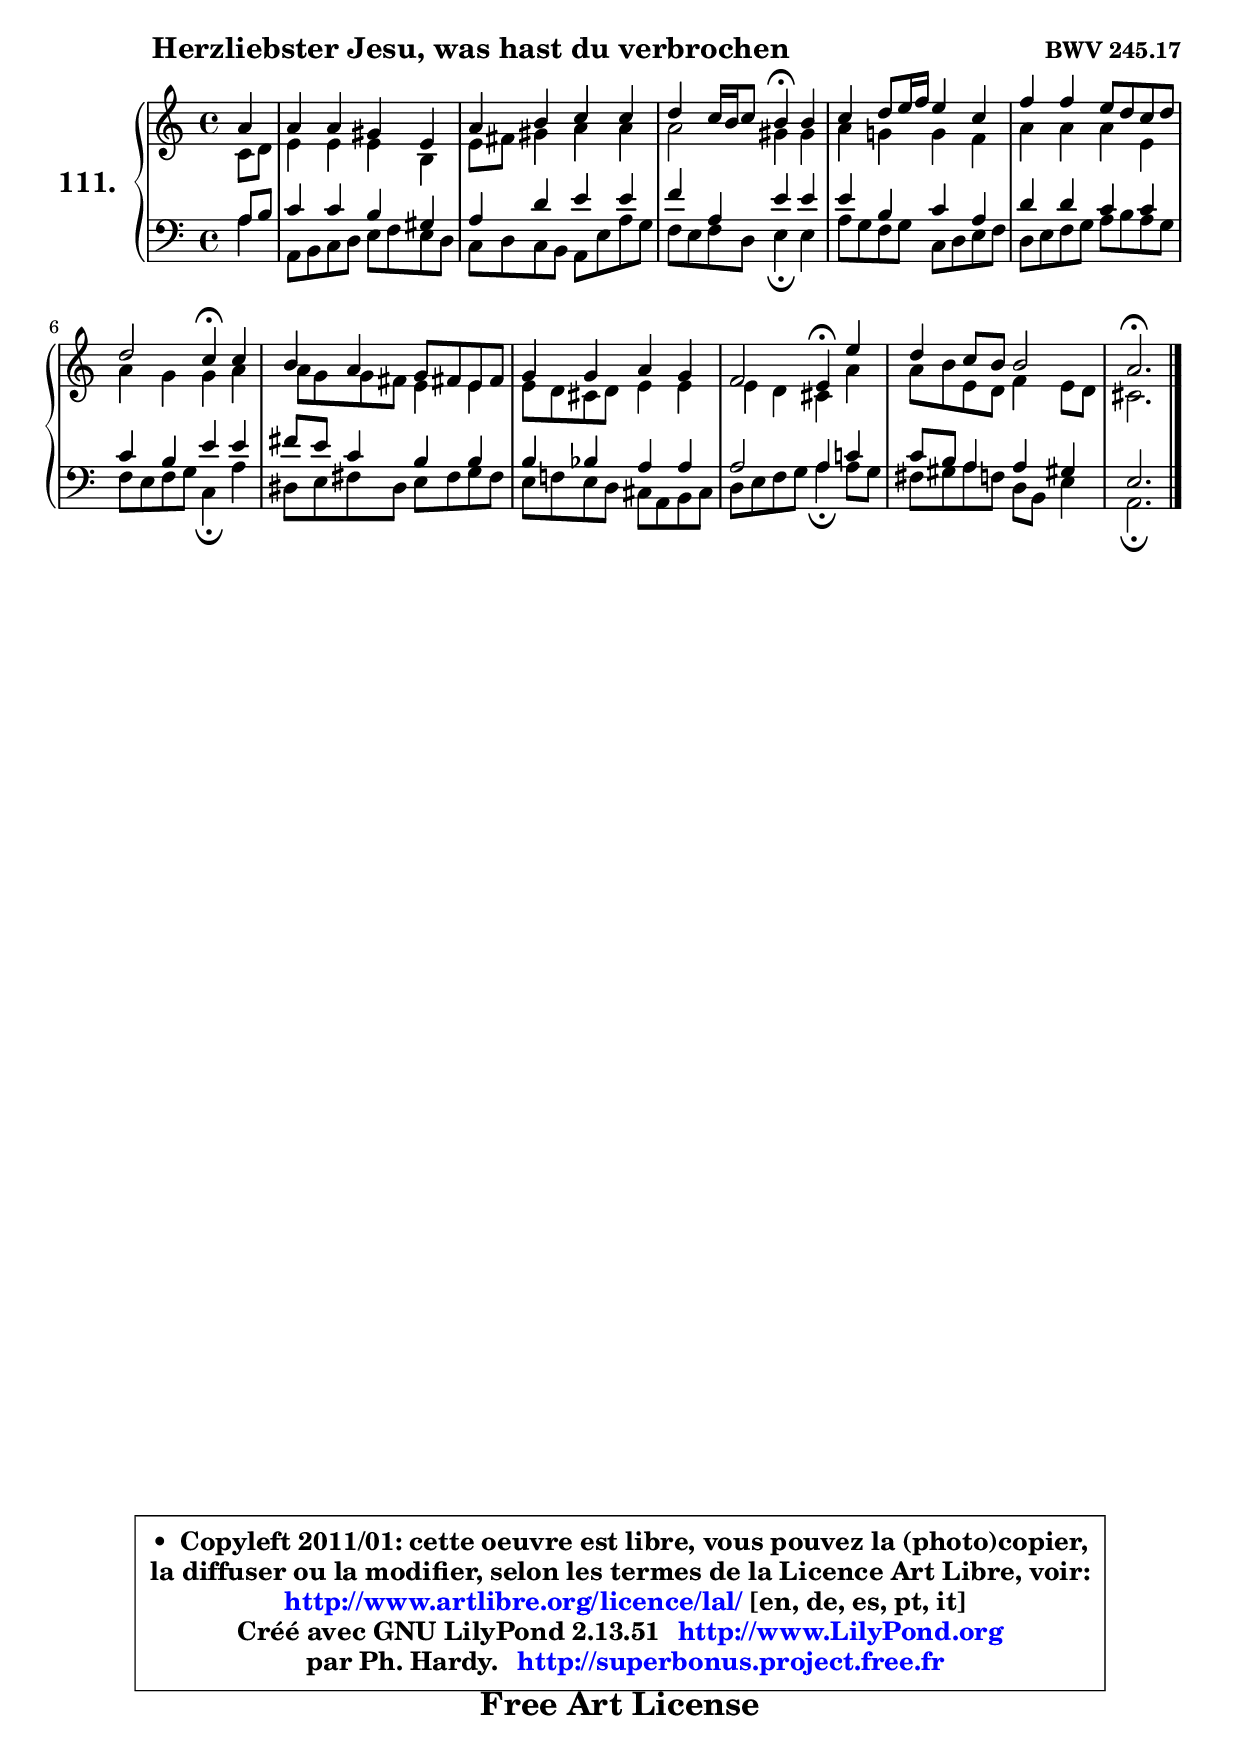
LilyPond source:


\version "2.13.51"

    \paper {
%	system-system-spacing #'padding = #0.1
%	score-system-spacing #'padding = #0.1
%	ragged-bottom = ##f
%	ragged-last-bottom = ##f
	}

    \header {
      opus = \markup { \bold "BWV 245.17" }
      piece = \markup { \hspace #9 \fontsize #2 \bold "Herzliebster Jesu, was hast du verbrochen" }
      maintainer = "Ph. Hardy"
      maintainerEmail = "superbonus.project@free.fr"
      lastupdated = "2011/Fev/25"
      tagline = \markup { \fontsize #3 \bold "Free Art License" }
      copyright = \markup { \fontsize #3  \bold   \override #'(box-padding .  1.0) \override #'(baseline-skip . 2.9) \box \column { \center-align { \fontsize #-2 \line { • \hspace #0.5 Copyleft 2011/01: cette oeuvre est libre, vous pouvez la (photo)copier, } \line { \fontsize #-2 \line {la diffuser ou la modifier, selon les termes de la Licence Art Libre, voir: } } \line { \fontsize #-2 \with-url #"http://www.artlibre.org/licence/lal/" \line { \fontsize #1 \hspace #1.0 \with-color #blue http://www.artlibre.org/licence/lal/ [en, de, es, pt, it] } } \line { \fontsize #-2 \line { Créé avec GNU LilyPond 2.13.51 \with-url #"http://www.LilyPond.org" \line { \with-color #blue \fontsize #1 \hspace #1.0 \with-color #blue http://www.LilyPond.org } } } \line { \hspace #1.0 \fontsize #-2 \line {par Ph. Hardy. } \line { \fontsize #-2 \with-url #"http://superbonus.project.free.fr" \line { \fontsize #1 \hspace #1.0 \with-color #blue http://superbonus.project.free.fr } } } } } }

	  }

  guidemidi = {
        r4 |
        R1 |
        R1 |
        r2 \tempo 4 = 30 r4 \tempo 4 = 78 r4 |
        R1 |
        R1 |
        r2 \tempo 4 = 30 r4 \tempo 4 = 78 r4 |
        R1 |
        R1 |
        r2 \tempo 4 = 30 r4 \tempo 4 = 78 r4 |
        R1 |
        \tempo 4 = 40 r2. 
	}

  upper = {
	\time 4/4
	\key a \minor
	\clef treble
	\partial 4
	\voiceOne
	<< { 
	% SOPRANO
	\set Voice.midiInstrument = "acoustic grand"
	\relative c'' {
        a4 |
        a4 a gis e |
        a4 b c c |
        d4 c16 b c8 b4\fermata b |
        c4 d8 e16 f e4 c |
        f4 f e8 d c d |
        d2 c4\fermata c4 |
        b4 a g8 fis! e fis |
        g4 g a g |
        f2 e4\fermata e' |
        d4 c8 b b2 |
        a2.\fermata
        \bar "|."
	} % fin de relative
	}

	\context Voice="1" { \voiceTwo 
	% ALTO
	\set Voice.midiInstrument = "acoustic grand"
	\relative c' {
        c8 d |
        e4 e e b |
        e8 fis gis4 a a |
        a2 gis4 gis |
        a4 g! g f |
        a4 a a e |
        a4 g g a |
        a8 g g fis e4 e |
        e8 d cis d e4 e |
        e4 d cis a' |
        a8 b e, d f4 e8 d |
        cis2.
        \bar "|."
	} % fin de relative
	\oneVoice
	} >>
	}

    lower = {
	\time 4/4
	\key a \minor
	\clef bass
	\partial 4
	\voiceOne
	<< { 
	% TENOR
	\set Voice.midiInstrument = "acoustic grand"
	\relative c' {
        a8 b |
        c4 c b gis |
        a4 d e e |
        f4 a, e' e |
        e4 b c a |
        d4 d c c |
        c4 b e e |
        fis8 e c4 b b |
        b4 bes a a |
        a2 a4 c! |
        c8 b a4 a gis! |
        e2.
        \bar "|."
	} % fin de relative
	}
	\context Voice="1" { \voiceTwo 
	% BASS
	\set Voice.midiInstrument = "acoustic grand"
	\relative c' {
        a4 |
        a,8 b c d e f e d |
        c8 d c b a8 e' a g |
        f8 e f d e4\fermata e |
        a8 g f g c, d e f |
        d8 e f g a8 b a g |
        f8 e f g c,4\fermata a' |
        dis,8 e fis dis e fis g fis |
        e8 f! e d cis a b cis |
        d8 e f g a4\fermata a8 g |
        fis8 gis a8 f d b e4 |
        a,2.\fermata
        \bar "|."
	} % fin de relative
	\oneVoice
	} >>
	}


    \score { 

	\new PianoStaff <<
	\set PianoStaff.instrumentName = \markup { \bold \huge "111." }
	\new Staff = "upper" \upper
	\new Staff = "lower" \lower
	>>

    \layout {
%	ragged-last = ##f
	   }

         } % fin de score

  \score {
    \unfoldRepeats { << \guidemidi \upper \lower >> }
    \midi {
    \context {
     \Staff
      \remove "Staff_performer"
               }

     \context {
      \Voice
       \consists "Staff_performer"
                }

     \context { 
      \Score
      tempoWholesPerMinute = #(ly:make-moment 78 4)
		}
	    }
	}

